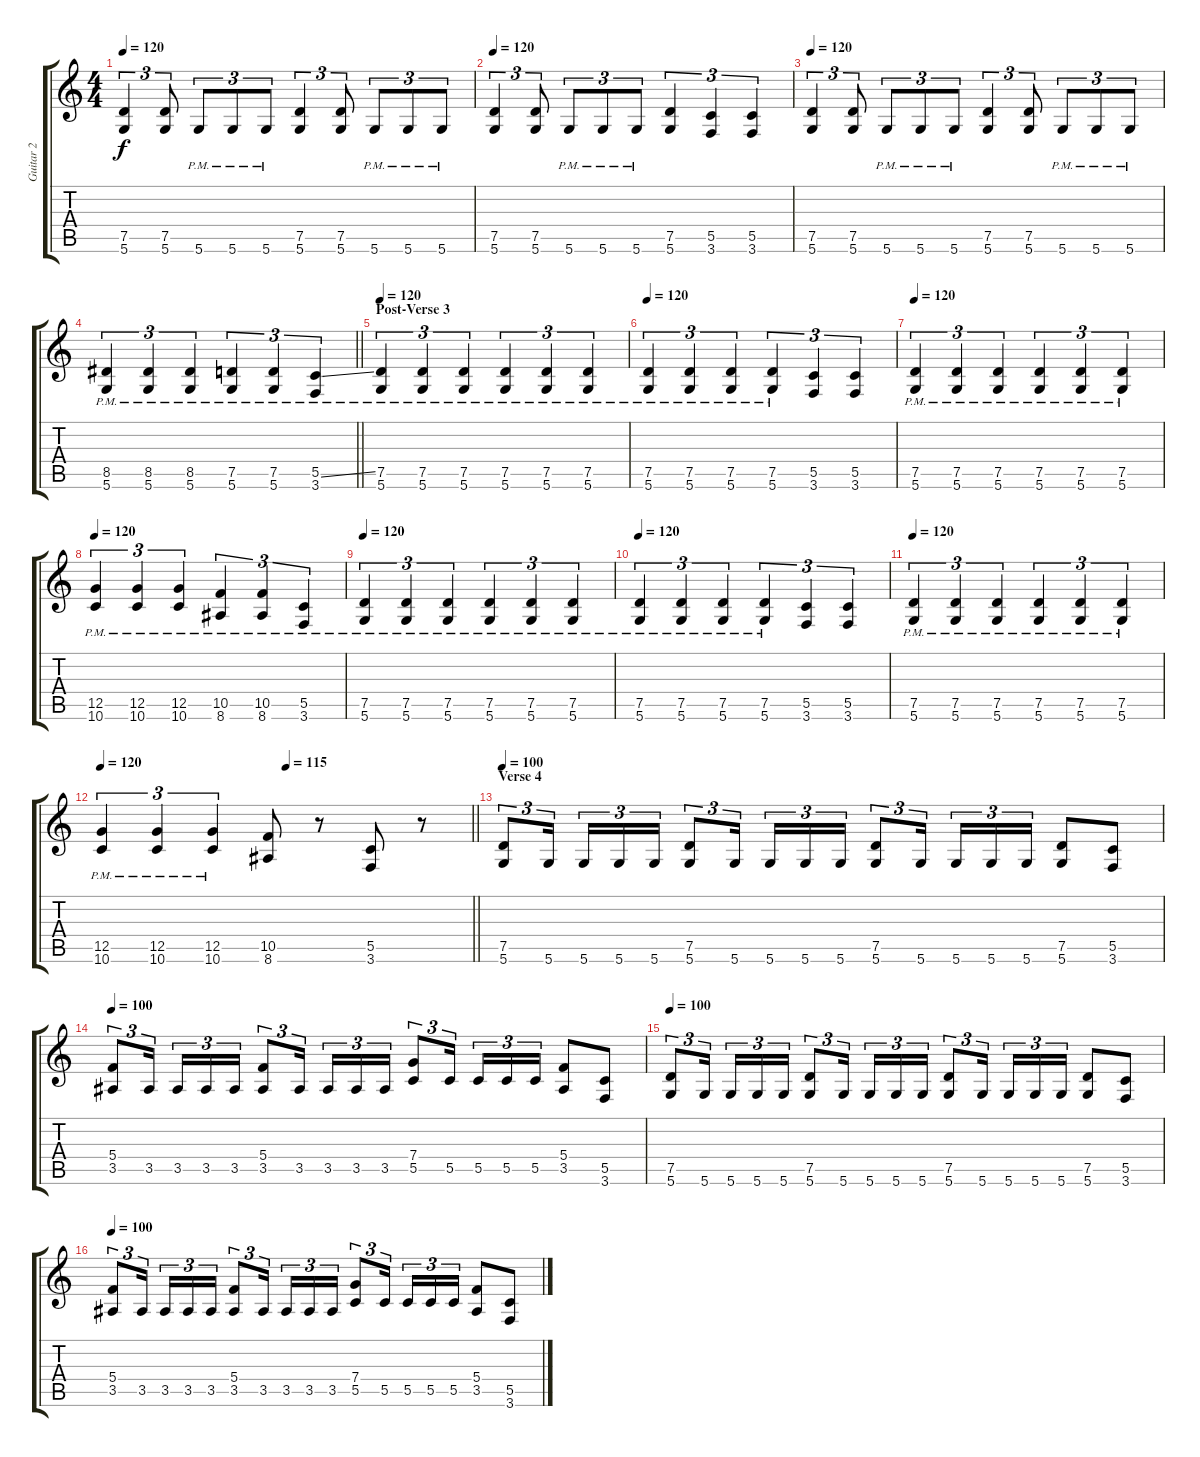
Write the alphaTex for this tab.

\track ("Guitar 2" "Guitar 2") {instrument distortionguitar}
\staff {score tabs}
\tuning (D4 A3 F3 C3 G2 D2) {hide}
\ts (4 4)
\tempo 120
\clef g2
\ks c
(7.5 5.6).4{tu (3 2) dy f} (7.5 5.6).8{tu (3 2)} 5.6{pm}.8{tu (3 2)} 5.6{pm}.8{tu (3 2)} 5.6{pm}.8{tu (3 2)} (7.5 5.6).4{tu (3 2)} (7.5 5.6).8{tu (3 2)} 5.6{pm}.8{tu (3 2)} 5.6{pm}.8{tu (3 2)} 5.6{pm}.8{tu (3 2)} |
\tempo 120
(7.5 5.6).4{tu (3 2)} (7.5 5.6).8{tu (3 2)} 5.6{pm}.8{tu (3 2)} 5.6{pm}.8{tu (3 2)} 5.6{pm}.8{tu (3 2)} (7.5 5.6).4{tu (3 2)} (5.5 3.6).4{tu (3 2)} (5.5 3.6).4{tu (3 2)} |
\tempo 120
(7.5 5.6).4{tu (3 2)} (7.5 5.6).8{tu (3 2)} 5.6{pm}.8{tu (3 2)} 5.6{pm}.8{tu (3 2)} 5.6{pm}.8{tu (3 2)} (7.5 5.6).4{tu (3 2)} (7.5 5.6).8{tu (3 2)} 5.6{pm}.8{tu (3 2)} 5.6{pm}.8{tu (3 2)} 5.6{pm}.8{tu (3 2)} |
\barLineRight lightlight
(8.5{pm} 5.6{pm}).4{tu (3 2)} (8.5{pm} 5.6{pm}).4{tu (3 2)} (8.5{pm} 5.6{pm}).4{tu (3 2)} (7.5{pm} 5.6{pm}).4{tu (3 2)} (7.5{pm} 5.6{pm}).4{tu (3 2)} (5.5{ss} 3.6{pm}).4{tu (3 2)} |
\section ("" "Post-Verse 3")
\tempo 120
(7.5{pm} 5.6{pm}).4{tu (3 2)} (7.5{pm} 5.6{pm}).4{tu (3 2)} (7.5{pm} 5.6{pm}).4{tu (3 2)} (7.5{pm} 5.6{pm}).4{tu (3 2)} (7.5{pm} 5.6{pm}).4{tu (3 2)} (7.5{pm} 5.6{pm}).4{tu (3 2)} |
\tempo 120
(7.5{pm} 5.6{pm}).4{tu (3 2)} (7.5{pm} 5.6{pm}).4{tu (3 2)} (7.5{pm} 5.6{pm}).4{tu (3 2)} (7.5{pm} 5.6{pm}).4{tu (3 2)} (5.5 3.6).4{tu (3 2)} (5.5 3.6).4{tu (3 2)} |
\tempo 120
(7.5{pm} 5.6{pm}).4{tu (3 2)} (7.5{pm} 5.6{pm}).4{tu (3 2)} (7.5{pm} 5.6{pm}).4{tu (3 2)} (7.5{pm} 5.6{pm}).4{tu (3 2)} (7.5{pm} 5.6{pm}).4{tu (3 2)} (7.5{pm} 5.6{pm}).4{tu (3 2)} |
\tempo 120
(12.5{pm} 10.6{pm}).4{tu (3 2)} (12.5{pm} 10.6{pm}).4{tu (3 2)} (12.5{pm} 10.6{pm}).4{tu (3 2)} (10.5{pm} 8.6{pm}).4{tu (3 2)} (10.5{pm} 8.6{pm}).4{tu (3 2)} (5.5{pm} 3.6{pm}).4{tu (3 2)} |
\tempo 120
(7.5{pm} 5.6{pm}).4{tu (3 2)} (7.5{pm} 5.6{pm}).4{tu (3 2)} (7.5{pm} 5.6{pm}).4{tu (3 2)} (7.5{pm} 5.6{pm}).4{tu (3 2)} (7.5{pm} 5.6{pm}).4{tu (3 2)} (7.5{pm} 5.6{pm}).4{tu (3 2)} |
\tempo 120
(7.5{pm} 5.6{pm}).4{tu (3 2)} (7.5{pm} 5.6{pm}).4{tu (3 2)} (7.5{pm} 5.6{pm}).4{tu (3 2)} (7.5{pm} 5.6{pm}).4{tu (3 2)} (5.5 3.6).4{tu (3 2)} (5.5 3.6).4{tu (3 2)} |
\tempo 120
(7.5{pm} 5.6{pm}).4{tu (3 2)} (7.5{pm} 5.6{pm}).4{tu (3 2)} (7.5{pm} 5.6{pm}).4{tu (3 2)} (7.5{pm} 5.6{pm}).4{tu (3 2)} (7.5{pm} 5.6{pm}).4{tu (3 2)} (7.5{pm} 5.6{pm}).4{tu (3 2)} |
\tempo 120
\tempo (115 0.5)
\barLineRight lightlight
(12.5{pm} 10.6{pm}).4{tu (3 2)} (12.5{pm} 10.6{pm}).4{tu (3 2)} (12.5{pm} 10.6{pm}).4{tu (3 2)} (10.5 8.6).8 r.8 (5.5 3.6).8 r.8 |
\section ("" "Verse 4")
\tempo 100
(7.5 5.6).8{tu (3 2)} 5.6.16{tu (3 2) beam splitsecondary} 5.6.16{tu (3 2)} 5.6.16{tu (3 2)} 5.6.16{tu (3 2)} (7.5 5.6).8{tu (3 2)} 5.6.16{tu (3 2) beam splitsecondary} 5.6.16{tu (3 2)} 5.6.16{tu (3 2)} 5.6.16{tu (3 2)} (7.5 5.6).8{tu (3 2)} 5.6.16{tu (3 2) beam splitsecondary} 5.6.16{tu (3 2)} 5.6.16{tu (3 2)} 5.6.16{tu (3 2)} (7.5 5.6).8 (5.5 3.6).8 |
\tempo 100
(5.4 3.5).8{tu (3 2)} 3.5.16{tu (3 2) beam splitsecondary} 3.5.16{tu (3 2)} 3.5.16{tu (3 2)} 3.5.16{tu (3 2)} (5.4 3.5).8{tu (3 2)} 3.5.16{tu (3 2) beam splitsecondary} 3.5.16{tu (3 2)} 3.5.16{tu (3 2)} 3.5.16{tu (3 2)} (7.4 5.5).8{tu (3 2)} 5.5.16{tu (3 2) beam splitsecondary} 5.5.16{tu (3 2)} 5.5.16{tu (3 2)} 5.5.16{tu (3 2)} (5.4 3.5).8 (5.5 3.6).8 |
\tempo 100
(7.5 5.6).8{tu (3 2)} 5.6.16{tu (3 2) beam splitsecondary} 5.6.16{tu (3 2)} 5.6.16{tu (3 2)} 5.6.16{tu (3 2)} (7.5 5.6).8{tu (3 2)} 5.6.16{tu (3 2) beam splitsecondary} 5.6.16{tu (3 2)} 5.6.16{tu (3 2)} 5.6.16{tu (3 2)} (7.5 5.6).8{tu (3 2)} 5.6.16{tu (3 2) beam splitsecondary} 5.6.16{tu (3 2)} 5.6.16{tu (3 2)} 5.6.16{tu (3 2)} (7.5 5.6).8 (5.5 3.6).8 |
\tempo 100
(5.4 3.5).8{tu (3 2)} 3.5.16{tu (3 2) beam splitsecondary} 3.5.16{tu (3 2)} 3.5.16{tu (3 2)} 3.5.16{tu (3 2)} (5.4 3.5).8{tu (3 2)} 3.5.16{tu (3 2) beam splitsecondary} 3.5.16{tu (3 2)} 3.5.16{tu (3 2)} 3.5.16{tu (3 2)} (7.4 5.5).8{tu (3 2)} 5.5.16{tu (3 2) beam splitsecondary} 5.5.16{tu (3 2)} 5.5.16{tu (3 2)} 5.5.16{tu (3 2)} (5.4 3.5).8 (5.5 3.6).8
